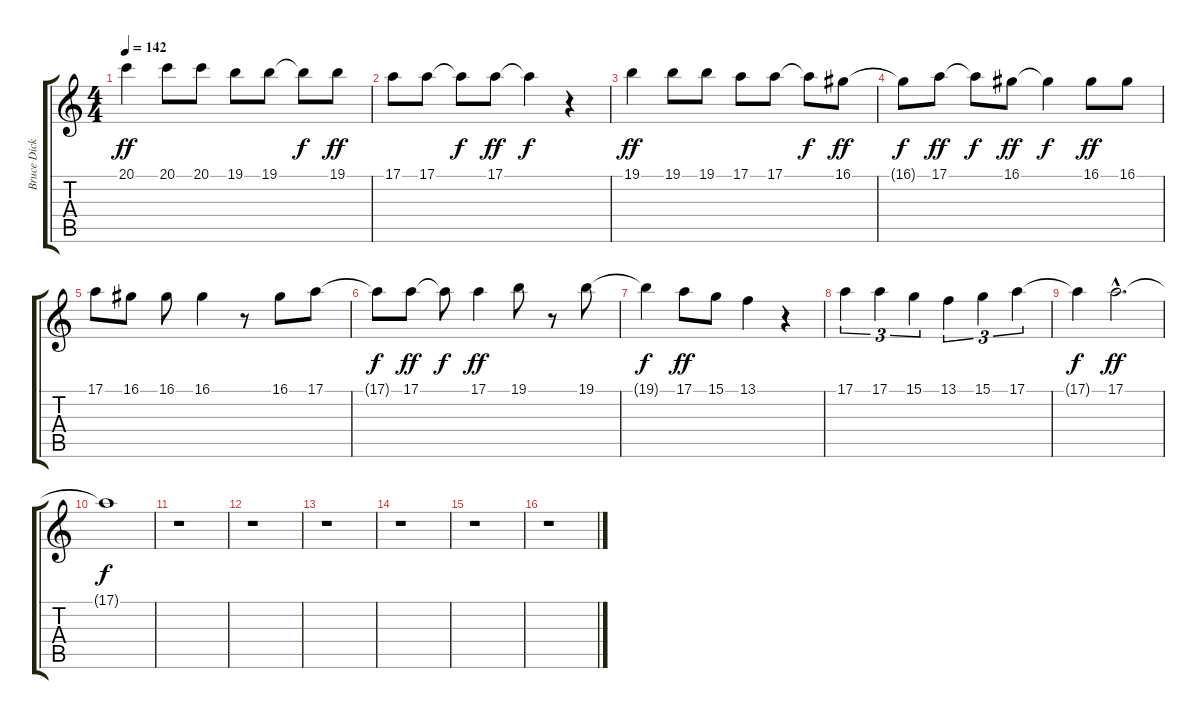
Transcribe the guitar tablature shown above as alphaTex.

\track ("Bruce Dickinson" "Bruce Dick") {instrument choiraahs}
\staff {score tabs}
\tuning (E4 B3 G3 D3 A2 E2) {hide}
\ts (4 4)
\tempo 142
\clef g2
\ks c
20.1.4{dy ff} 20.1.8 20.1.8 19.1.8 19.1.8 19.1{t}.8{dy f} 19.1.8{dy ff} |
17.1.8 17.1.8 17.1{t}.8{dy f} 17.1.8{dy ff} 17.1{t}.4{dy f} r.4 |
19.1.4{dy ff} 19.1.8 19.1.8 17.1.8 17.1.8 17.1{t}.8{dy f} 16.1.8{dy ff} |
16.1{t}.8{dy f} 17.1.8{dy ff} 17.1{t}.8{dy f} 16.1.8{dy ff} 16.1{t}.4{dy f} 16.1.8{dy ff} 16.1.8 |
17.1.8 16.1.8 16.1.8 16.1.4 r.8 16.1.8 17.1.8 |
17.1{t}.8{dy f} 17.1.8{dy ff} 17.1{t}.8{dy f} 17.1.4{dy ff} 19.1.8 r.8 19.1.8 |
19.1{t}.4{dy f} 17.1.8{dy ff} 15.1.8 13.1.4 r.4 |
17.1.4{tu (3 2)} 17.1.4{tu (3 2)} 15.1.4{tu (3 2)} 13.1.4{tu (3 2)} 15.1.4{tu (3 2)} 17.1.4{tu (3 2)} |
17.1{t}.4{dy f} 17.1{hac}.2{d dy ff} |
17.1{t}.1{dy f} |
r.1 |
r.1 |
r.1 |
r.1 |
r.1 |
r.1
